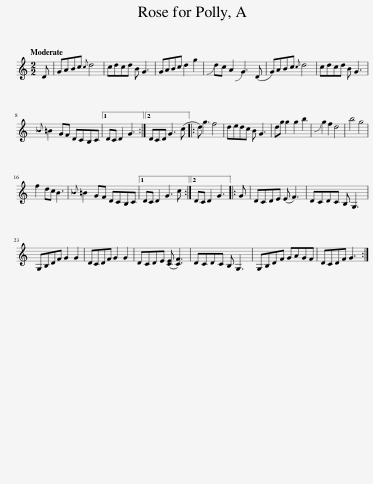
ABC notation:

X:1
L:1/8
Q:1/4=120
M:2/2
I:linebreak $
K:C
V:1 treble
V:1
 D | GABc{c} d4 | cdcd B G3 | GABc d2 g2 | !slide!dc A2 !slide!G3 (D | %5
 G)ABc{c} d4 | cdcd B G3 |${_B} =B2 GF DCB,C |1 DC D2 G3 :|2 DCD G3 (c |: %10
 d) g3 f4 | dedc B G3 | dg g2 g2 b2 | !slide!g2 f2 d4 | b4 g4 |$ %15
 f2 dc B3 |{_B} =B2 GF DCB,C |1 DC D2 G3 c :|2 DC D2 G3 |: G | %20
 DCDE (E F3) | DCDC B, G,3 |$ G,B,DF G2 G2 | DCDF G2 G2 | DCDE ([CE] [CF]3) | %25
 DCDC B, G,3 | G,B,DF GAGF | DCDF G3 :| %28
